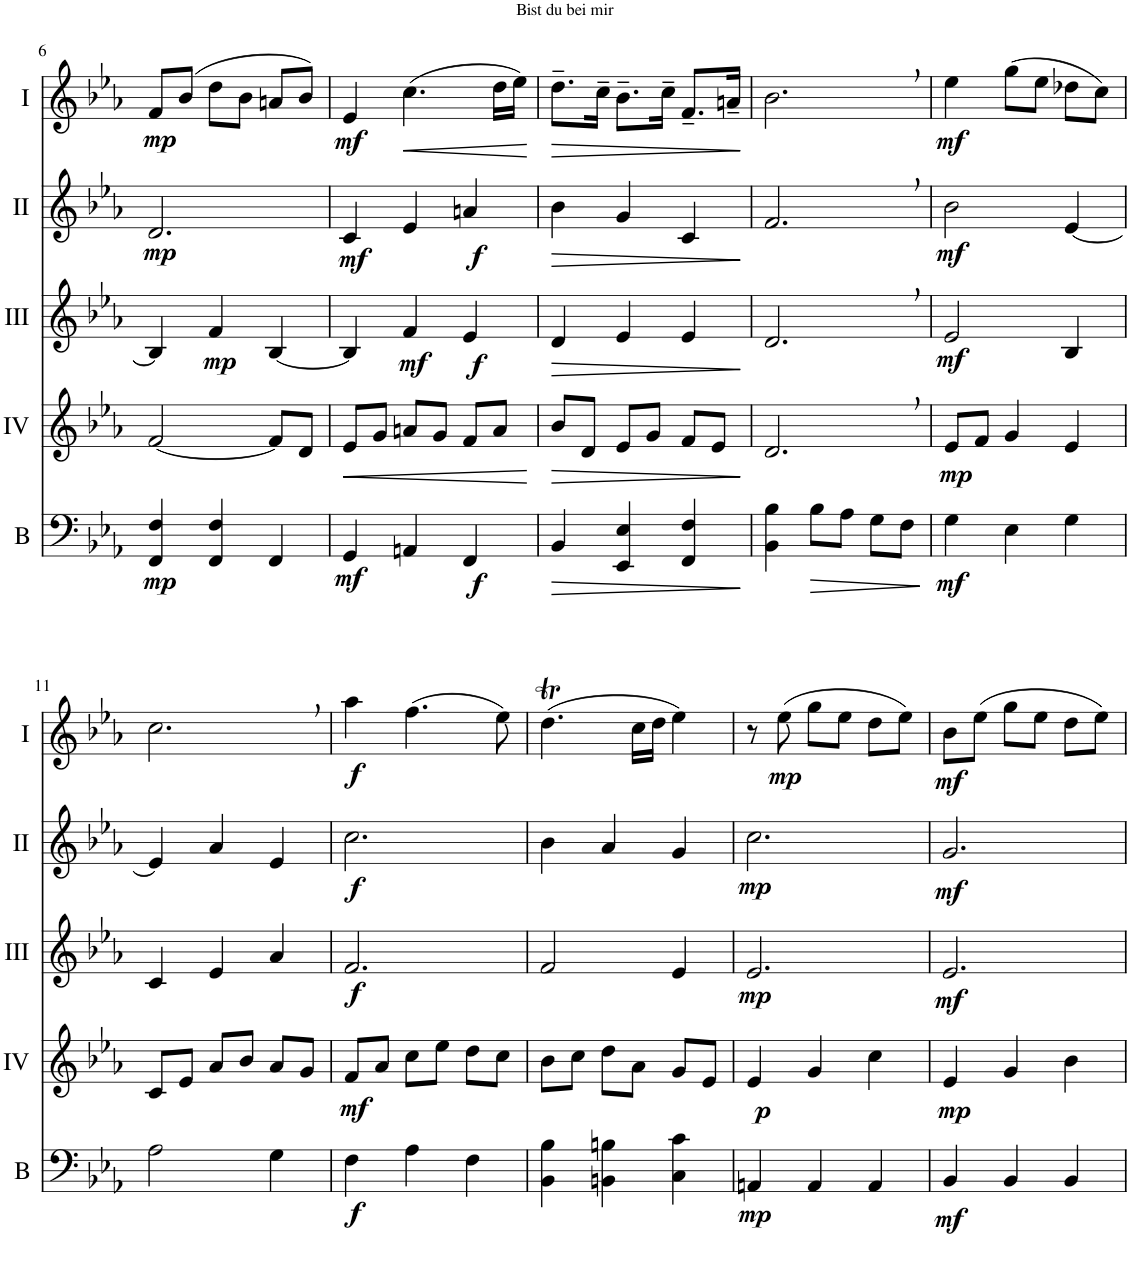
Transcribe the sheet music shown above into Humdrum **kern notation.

**kern	**dynam	**kern	**dynam	**kern	**dynam	**kern	**dynam	**kern	**dynam
*part5	*part5	*part4	*part4	*part3	*part3	*part2	*part2	*part1	*part1
*staff5	*staff5	*staff4	*staff4	*staff3	*staff3	*staff2	*staff2	*staff1	*staff1
*I"Bass	*	*I"Acc. 4	*	*I"Acc. 3	*	*I"Acc. 2	*	*I"Acc. 1	*
*I'B	*	*	*	*	*	*	*	*	*
!!LO:PB:g=z
*clefF4	*	*clefG2	*	*clefG2	*	*clefG2	*	*clefG2	*
*Trd7c12	*	*	*	*	*	*	*	*	*
*k[b-e-a-]	*	*k[b-e-a-]	*	*k[b-e-a-]	*	*k[b-e-a-]	*	*k[b-e-a-]	*
*M3/4	*	*M3/4	*	*M3/4	*	*M3/4	*	*M3/4	*
=6	=6	=6	=6	=6	=6	=6	=6	=6	=6
!	!LO:DY:b	!	!	!	!	!	!LO:DY:b	!	!LO:DY:b
4FF/ 4F/	mp	[2f/	.	4B-/]	.	2.d/	mp	8f/L	mp
.	.	.	.	.	.	.	.	(8b-/J	.
!	!	!	!	!	!LO:DY:b	!	!	!	!
4FF/ 4F/	.	.	.	4f/	mp	.	.	8dd\L	.
.	.	.	.	.	.	.	.	8b-\J	.
4FF/	.	8f/L]	.	[4B-/	.	.	.	8an/L	.
.	.	8d/J	.	.	.	.	.	8b-/J)	.
=7	=7	=7	=7	=7	=7	=7	=7	=7	=7
!	!LO:DY:b	!	!LO:HP:b	!	!	!	!LO:DY:b	!	!LO:DY:b
4GG/	mf	8e-/L	<	4B-/]	.	4c/	mf	4e-/	mf
.	.	8g/J	.	.	.	.	.	.	.
!	!	!	!	!	!LO:DY:b	!	!	!	!LO:HP:b
4AAn/	.	8an/L	.	4f/	mf	4e-/	.	(4.cc\	<
.	.	8g/J	.	.	.	.	.	.	.
!	!LO:DY:b	!	!	!	!LO:DY:b	!	!LO:DY:b	!	!
4FF/	f	8f/L	.	4e-/	f	4an/	f	.	.
.	.	8a/J	.	.	.	.	.	16dd\LL	.
.	.	.	.	.	.	.	.	16ee-\JJ)	.
.	.	.	[	.	.	.	.	.	[
=8	=8	=8	=8	=8	=8	=8	=8	=8	=8
!	!LO:HP:b	!	!LO:HP:b	!	!LO:HP:b	!	!LO:HP:b	!	!LO:HP:b
4BB-/	>	8b-/L	>	4d/	>	4b-\	>	8.dd~\L	>
.	.	8d/J	.	.	.	.	.	.	.
.	.	.	.	.	.	.	.	16cc~\Jk	.
4EE-/ 4E-/	.	8e-/L	.	4e-/	.	4g/	.	8.b-~\L	.
.	.	8g/J	.	.	.	.	.	.	.
.	.	.	.	.	.	.	.	16cc~\Jk	.
4FF/ 4F/	.	8f/L	.	4e-/	.	4c/	.	8.f~/L	.
.	.	8e-/J	.	.	.	.	.	.	.
.	.	.	.	.	.	.	.	16an~/Jk	.
.	]	.	]	.	]	.	]	.	]
=9	=9	=9	=9	=9	=9	=9	=9	=9	=9
4BB-\ 4B-\	.	2.d,/	.	2.d,/	.	2.f,/	.	2.b-,\	.
!	!LO:HP:b	!	!	!	!	!	!	!	!
8B-\L	>	.	.	.	.	.	.	.	.
8A-\J	.	.	.	.	.	.	.	.	.
8G\L	.	.	.	.	.	.	.	.	.
8F\J	.	.	.	.	.	.	.	.	.
.	]	.	.	.	.	.	.	.	.
=10	=10	=10	=10	=10	=10	=10	=10	=10	=10
!	!LO:DY:b	!	!LO:DY:b	!	!LO:DY:b	!	!LO:DY:b	!	!LO:DY:b
4G\	mf	8e-/L	mp	2e-/	mf	2b-\	mf	4ee-\	mf
.	.	8f/J	.	.	.	.	.	.	.
4E-\	.	4g/	.	.	.	.	.	(8gg\L	.
.	.	.	.	.	.	.	.	8ee-\J	.
4G\	.	4e-/	.	4B-/	.	[4e-/	.	8dd-X\L	.
.	.	.	.	.	.	.	.	8cc\J)	.
!!LO:LB:g=z
=11	=11	=11	=11	=11	=11	=11	=11	=11	=11
2A-\	.	8c/L	.	4c/	.	4e-/]	.	2.cc,\	.
.	.	8e-/J	.	.	.	.	.	.	.
.	.	8a-/L	.	4e-/	.	4a-/	.	.	.
.	.	8b-/J	.	.	.	.	.	.	.
4G\	.	8a-/L	.	4a-/	.	4e-/	.	.	.
.	.	8g/J	.	.	.	.	.	.	.
=12	=12	=12	=12	=12	=12	=12	=12	=12	=12
!	!LO:DY:b	!	!LO:DY:b	!	!LO:DY:b	!	!LO:DY:b	!	!LO:DY:b
4F\	f	8f/L	mf	2.f/	f	2.cc\	f	4aa-\	f
.	.	8a-/J	.	.	.	.	.	.	.
4A-\	.	8cc\L	.	.	.	.	.	(4.ff\	.
.	.	8ee-\J	.	.	.	.	.	.	.
4F\	.	8dd\L	.	.	.	.	.	.	.
.	.	8cc\J	.	.	.	.	.	8ee-\)	.
=13	=13	=13	=13	=13	=13	=13	=13	=13	=13
4BB-\ 4B-\	.	8b-\L	.	2f/	.	4b-\	.	(4.ddt\	.
.	.	8cc\J	.	.	.	.	.	.	.
4BBn\ 4Bn\	.	8dd\L	.	.	.	4a-/	.	.	.
.	.	8a-\J	.	.	.	.	.	16cc\LL	.
.	.	.	.	.	.	.	.	16dd\JJ	.
4C\ 4c\	.	8g/L	.	4e-/	.	4g/	.	4ee-\)	.
.	.	8e-/J	.	.	.	.	.	.	.
=14	=14	=14	=14	=14	=14	=14	=14	=14	=14
!	!LO:DY:b	!	!LO:DY:b	!	!LO:DY:b	!	!LO:DY:b	!	!
4AAn/	mp	4e-/	p	2.e-/	mp	2.cc\	mp	8r	.
!	!	!	!	!	!	!	!	!	!LO:DY:b
.	.	.	.	.	.	.	.	(8ee-\	mp
4AA/	.	4g/	.	.	.	.	.	8gg\L	.
.	.	.	.	.	.	.	.	8ee-\J	.
4AA/	.	4cc\	.	.	.	.	.	8dd\L	.
.	.	.	.	.	.	.	.	8ee-\J)	.
=15	=15	=15	=15	=15	=15	=15	=15	=15	=15
!	!LO:DY:b	!	!LO:DY:b	!	!LO:DY:b	!	!LO:DY:b	!	!LO:DY:b
4BB-/	mf	4e-/	mp	2.e-/	mf	2.g/	mf	8b-\L	mf
.	.	.	.	.	.	.	.	(8ee-\J	.
4BB-/	.	4g/	.	.	.	.	.	8gg\L	.
.	.	.	.	.	.	.	.	8ee-\J	.
4BB-/	.	4b-\	.	.	.	.	.	8dd\L	.
.	.	.	.	.	.	.	.	8ee-\J)	.
=	=	=	=	=	=	=	=	=	=
*-	*-	*-	*-	*-	*-	*-	*-	*-	*-
